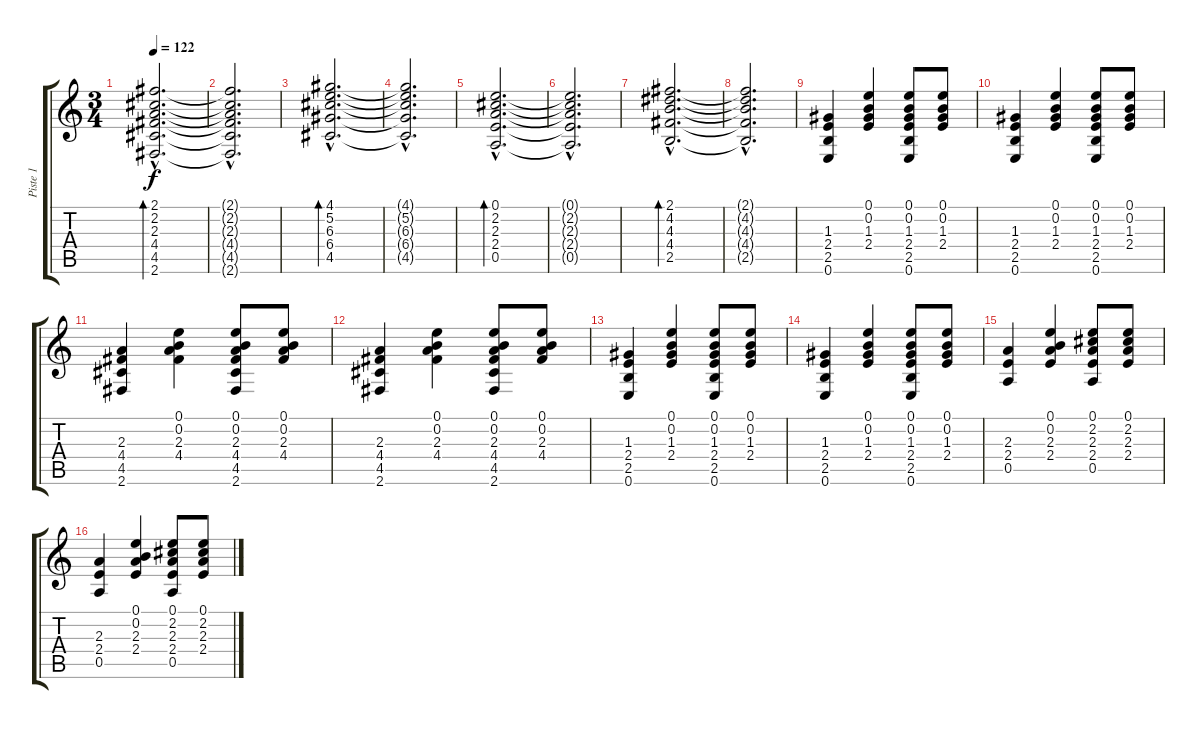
\track ("Piste 1" "Piste 1") {instrument acousticguitarsteel}
\staff {score tabs}
\tuning (E4 B3 G3 D3 A2 E2) {hide}
\ts (3 4)
\tempo 122
\clef g2
\ks c
(2.1{hac} 2.2{hac} 2.3{hac} 4.4{hac} 4.5{hac} 2.6{hac}).2{d bd 240 dy f} |
(2.1{hac t} 2.2{hac t} 2.3{hac t} 4.4{hac t} 4.5{hac t} 2.6{hac t}).2{d} |
(4.1{hac} 5.2{hac} 6.3{hac} 6.4{hac} 4.5{hac}).2{d bd 240} |
(4.1{hac t} 5.2{hac t} 6.3{hac t} 6.4{hac t} 4.5{hac t}).2{d} |
(0.1{hac} 2.2{hac} 2.3{hac} 2.4{hac} 0.5{hac}).2{d bd 240} |
(0.1{hac t} 2.2{hac t} 2.3{hac t} 2.4{hac t} 0.5{hac t}).2{d} |
(2.1{hac} 4.2{hac} 4.3{hac} 4.4{hac} 2.5{hac}).2{d bd 240} |
(2.1{hac t} 4.2{hac t} 4.3{hac t} 4.4{hac t} 2.5{hac t}).2{d} |
(1.3 2.4 2.5 0.6).4{volume 10} (0.1 0.2 1.3 2.4).4 (0.1 0.2 1.3 2.4 2.5 0.6).8 (0.1 0.2 1.3 2.4).8 |
(1.3 2.4 2.5 0.6).4 (0.1 0.2 1.3 2.4).4 (0.1 0.2 1.3 2.4 2.5 0.6).8 (0.1 0.2 1.3 2.4).8 |
(2.3 4.4 4.5 2.6).4 (0.1 0.2 2.3 4.4).4 (0.1 0.2 2.3 4.4 4.5 2.6).8 (0.1 0.2 2.3 4.4).8 |
(2.3 4.4 4.5 2.6).4 (0.1 0.2 2.3 4.4).4 (0.1 0.2 2.3 4.4 4.5 2.6).8 (0.1 0.2 2.3 4.4).8 |
(1.3 2.4 2.5 0.6).4 (0.1 0.2 1.3 2.4).4 (0.1 0.2 1.3 2.4 2.5 0.6).8 (0.1 0.2 1.3 2.4).8 |
(1.3 2.4 2.5 0.6).4 (0.1 0.2 1.3 2.4).4 (0.1 0.2 1.3 2.4 2.5 0.6).8 (0.1 0.2 1.3 2.4).8 |
(2.3 2.4 0.5).4 (0.1 0.2 2.3 2.4).4 (0.1 2.2 2.3 2.4 0.5).8 (0.1 2.2 2.3 2.4).8 |
(2.3 2.4 0.5).4 (0.1 0.2 2.3 2.4).4 (0.1 2.2 2.3 2.4 0.5).8 (0.1 2.2 2.3 2.4).8
